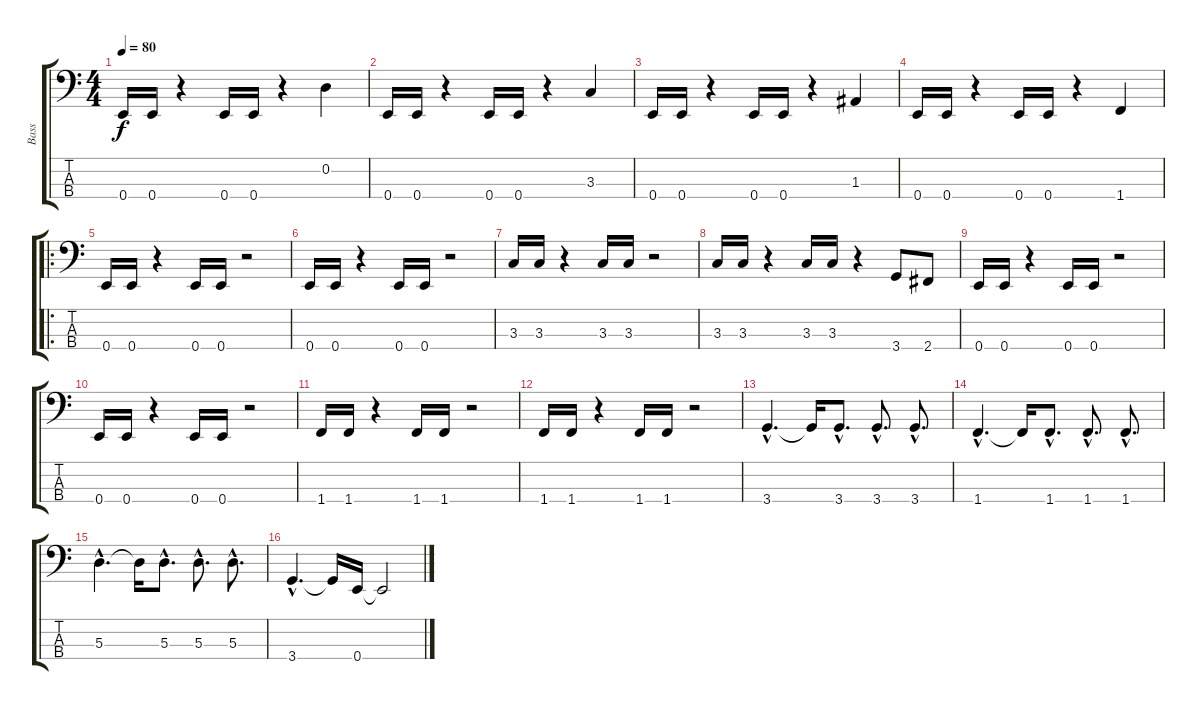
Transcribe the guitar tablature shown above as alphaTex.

\track ("Bass" "Bass") {instrument electricbassfinger}
\staff {score tabs}
\tuning (G2 D2 A1 E1) {hide}
\ts (4 4)
\tempo 80
\clef f4
\ks c
0.4.16{dy f instrument electricbassfinger} 0.4.16 r.4 0.4.16 0.4.16 r.4 0.2.4 |
0.4.16 0.4.16 r.4 0.4.16 0.4.16 r.4 3.3.4 |
0.4.16 0.4.16 r.4 0.4.16 0.4.16 r.4 1.3.4 |
0.4.16 0.4.16 r.4 0.4.16 0.4.16 r.4 1.4.4 |
\ro
0.4.16 0.4.16 r.4 0.4.16 0.4.16 r.2 |
0.4.16 0.4.16 r.4 0.4.16 0.4.16 r.2 |
3.3.16 3.3.16 r.4 3.3.16 3.3.16 r.2 |
3.3.16 3.3.16 r.4 3.3.16 3.3.16 r.4 3.4.8 2.4.8 |
0.4.16 0.4.16 r.4 0.4.16 0.4.16 r.2 |
0.4.16 0.4.16 r.4 0.4.16 0.4.16 r.2 |
1.4.16 1.4.16 r.4 1.4.16 1.4.16 r.2 |
1.4.16 1.4.16 r.4 1.4.16 1.4.16 r.2 |
3.4{hac}.4{d} 3.4{t}.16 3.4{hac}.8{d} 3.4{hac}.8{d} 3.4{hac}.8{d} |
1.4{hac}.4{d} 1.4{t}.16 1.4{hac}.8{d} 1.4{hac}.8{d} 1.4{hac}.8{d} |
5.3{hac}.4{d} 5.3{t}.16 5.3{hac}.8{d} 5.3{hac}.8{d} 5.3{hac}.8{d} |
3.4{hac}.4{d} 3.4{t}.16 0.4.16 0.4{t}.2
